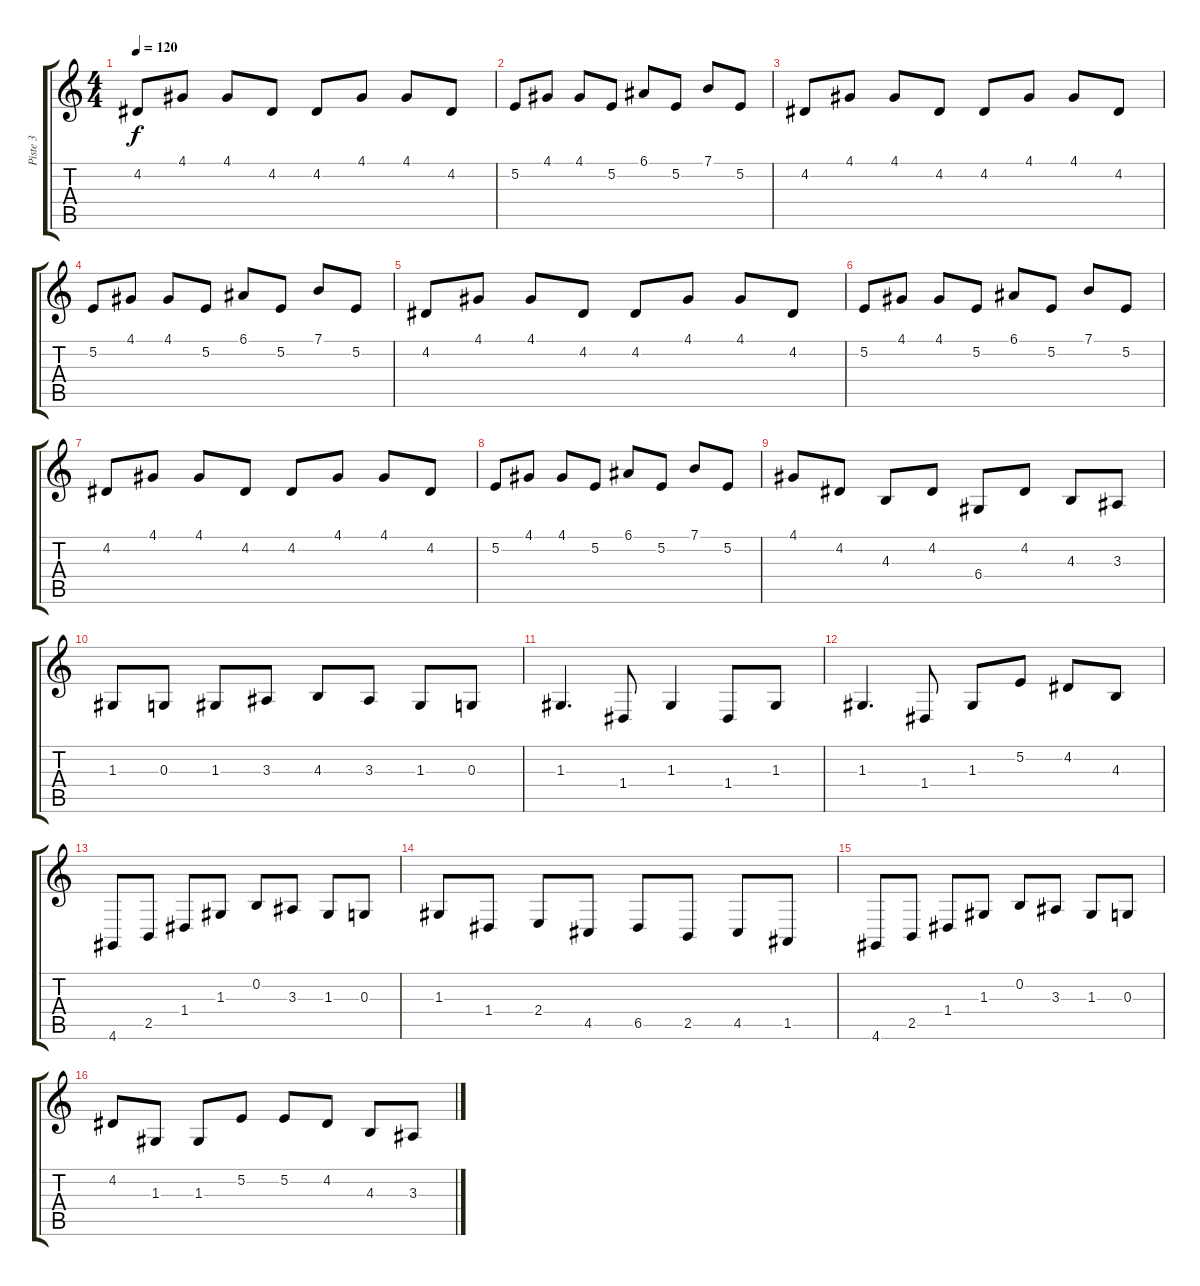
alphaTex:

\track ("Piste 3" "Piste 3") {instrument fx8scifi}
\staff {score tabs}
\tuning (E4 B3 G3 D3 A2 E2) {hide}
\ts (4 4)
\tempo 120
\clef g2
\ks c
4.2.8{dy f} 4.1.8 4.1.8 4.2.8 4.2.8 4.1.8 4.1.8 4.2.8 |
5.2.8 4.1.8 4.1.8 5.2.8 6.1.8 5.2.8 7.1.8 5.2.8 |
4.2.8 4.1.8 4.1.8 4.2.8 4.2.8 4.1.8 4.1.8 4.2.8 |
5.2.8 4.1.8 4.1.8 5.2.8 6.1.8 5.2.8 7.1.8 5.2.8 |
4.2.8 4.1.8 4.1.8 4.2.8 4.2.8 4.1.8 4.1.8 4.2.8 |
5.2.8 4.1.8 4.1.8 5.2.8 6.1.8 5.2.8 7.1.8 5.2.8 |
4.2.8 4.1.8 4.1.8 4.2.8 4.2.8 4.1.8 4.1.8 4.2.8 |
5.2.8 4.1.8 4.1.8 5.2.8 6.1.8 5.2.8 7.1.8 5.2.8 |
4.1.8 4.2.8 4.3.8 4.2.8 6.4.8 4.2.8 4.3.8 3.3.8 |
1.3.8 0.3.8 1.3.8 3.3.8 4.3.8 3.3.8 1.3.8 0.3.8 |
1.3.4{d} 1.4.8 1.3.4 1.4.8 1.3.8 |
1.3.4{d} 1.4.8 1.3.8 5.2.8 4.2.8 4.3.8 |
4.6.8 2.5.8 1.4.8 1.3.8 0.2.8 3.3.8 1.3.8 0.3.8 |
1.3.8 1.4.8 2.4.8 4.5.8 6.5.8 2.5.8 4.5.8 1.5.8 |
4.6.8 2.5.8 1.4.8 1.3.8 0.2.8 3.3.8 1.3.8 0.3.8 |
4.2.8 1.3.8 1.3.8 5.2.8 5.2.8 4.2.8 4.3.8 3.3.8
